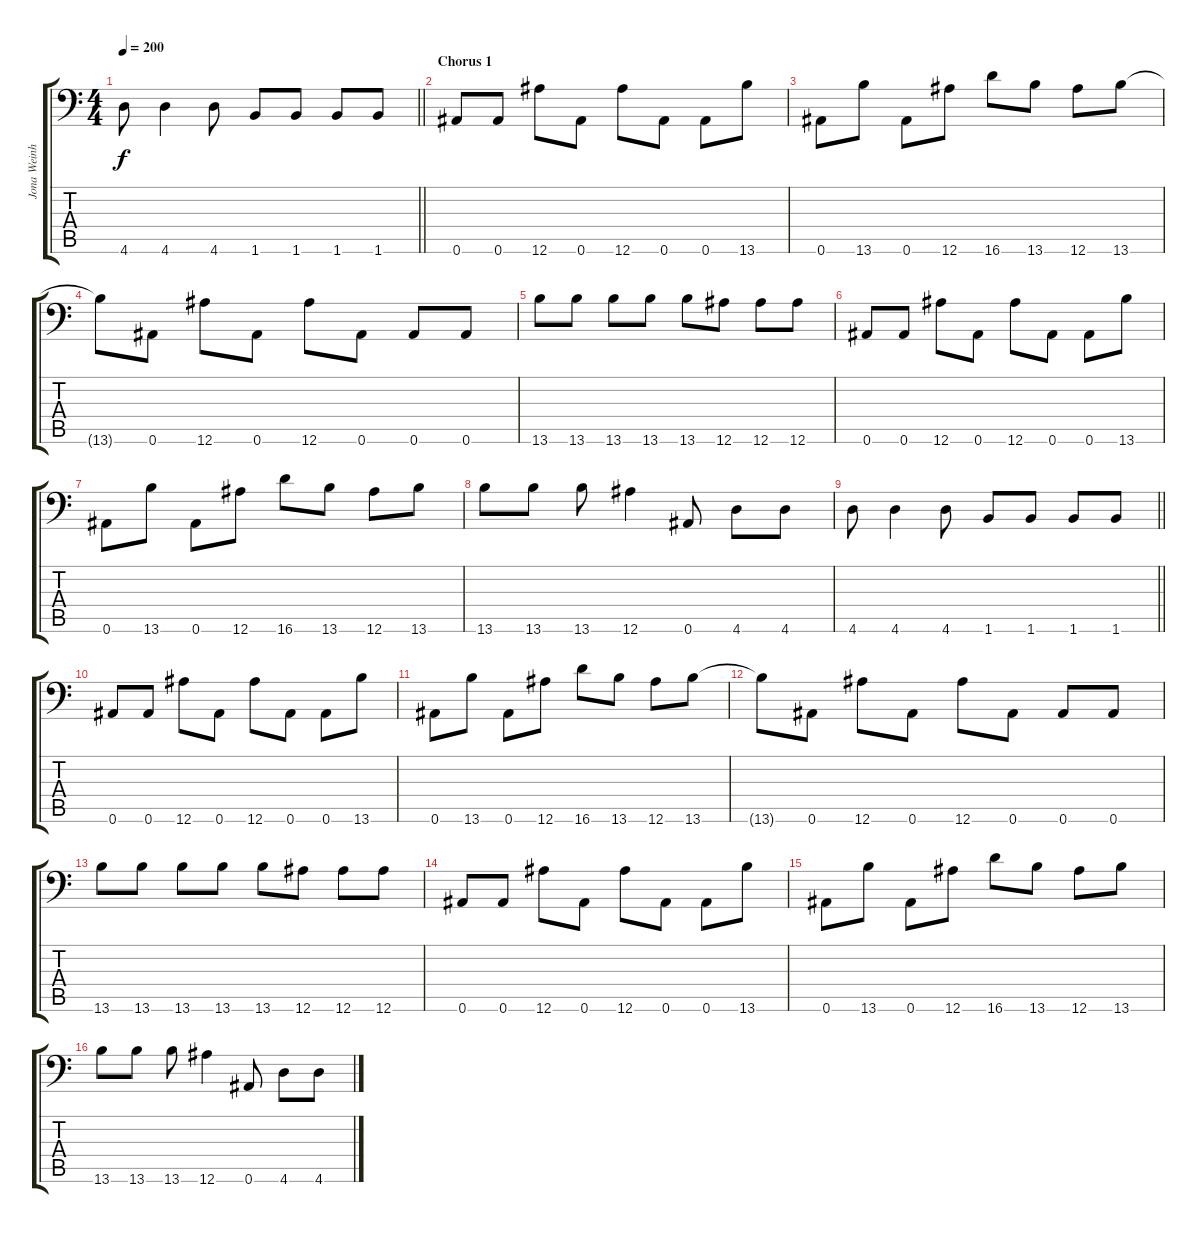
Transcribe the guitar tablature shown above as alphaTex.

\track ("Jona Weinhofen" "Jona Weinh") {instrument distortionguitar}
\staff {score tabs}
\tuning (C4 G3 Eb3 Bb2 F2 Bb1) {hide}
\ts (4 4)
\tempo 200
\clef f4
\barLineRight lightlight
\ks c
4.6.8{dy f} 4.6.4 4.6.8 1.6.8 1.6.8 1.6.8 1.6.8 |
\section ("" "Chorus 1")
0.6.8 0.6.8 12.6.8 0.6.8 12.6.8 0.6.8 0.6.8 13.6.8 |
0.6.8 13.6.8 0.6.8 12.6.8 16.6.8 13.6.8 12.6.8 13.6.8 |
13.6{t}.8 0.6.8 12.6.8 0.6.8 12.6.8 0.6.8 0.6.8 0.6.8 |
13.6.8 13.6.8 13.6.8 13.6.8 13.6.8 12.6.8 12.6.8 12.6.8 |
0.6.8 0.6.8 12.6.8 0.6.8 12.6.8 0.6.8 0.6.8 13.6.8 |
0.6.8 13.6.8 0.6.8 12.6.8 16.6.8 13.6.8 12.6.8 13.6.8 |
13.6.8 13.6.8 13.6.8 12.6.4 0.6.8 4.6.8 4.6.8 |
\barLineRight lightlight
4.6.8 4.6.4 4.6.8 1.6.8 1.6.8 1.6.8 1.6.8 |
0.6.8 0.6.8 12.6.8 0.6.8 12.6.8 0.6.8 0.6.8 13.6.8 |
0.6.8 13.6.8 0.6.8 12.6.8 16.6.8 13.6.8 12.6.8 13.6.8 |
13.6{t}.8 0.6.8 12.6.8 0.6.8 12.6.8 0.6.8 0.6.8 0.6.8 |
13.6.8 13.6.8 13.6.8 13.6.8 13.6.8 12.6.8 12.6.8 12.6.8 |
0.6.8 0.6.8 12.6.8 0.6.8 12.6.8 0.6.8 0.6.8 13.6.8 |
0.6.8 13.6.8 0.6.8 12.6.8 16.6.8 13.6.8 12.6.8 13.6.8 |
13.6.8 13.6.8 13.6.8 12.6.4 0.6.8 4.6.8 4.6.8
